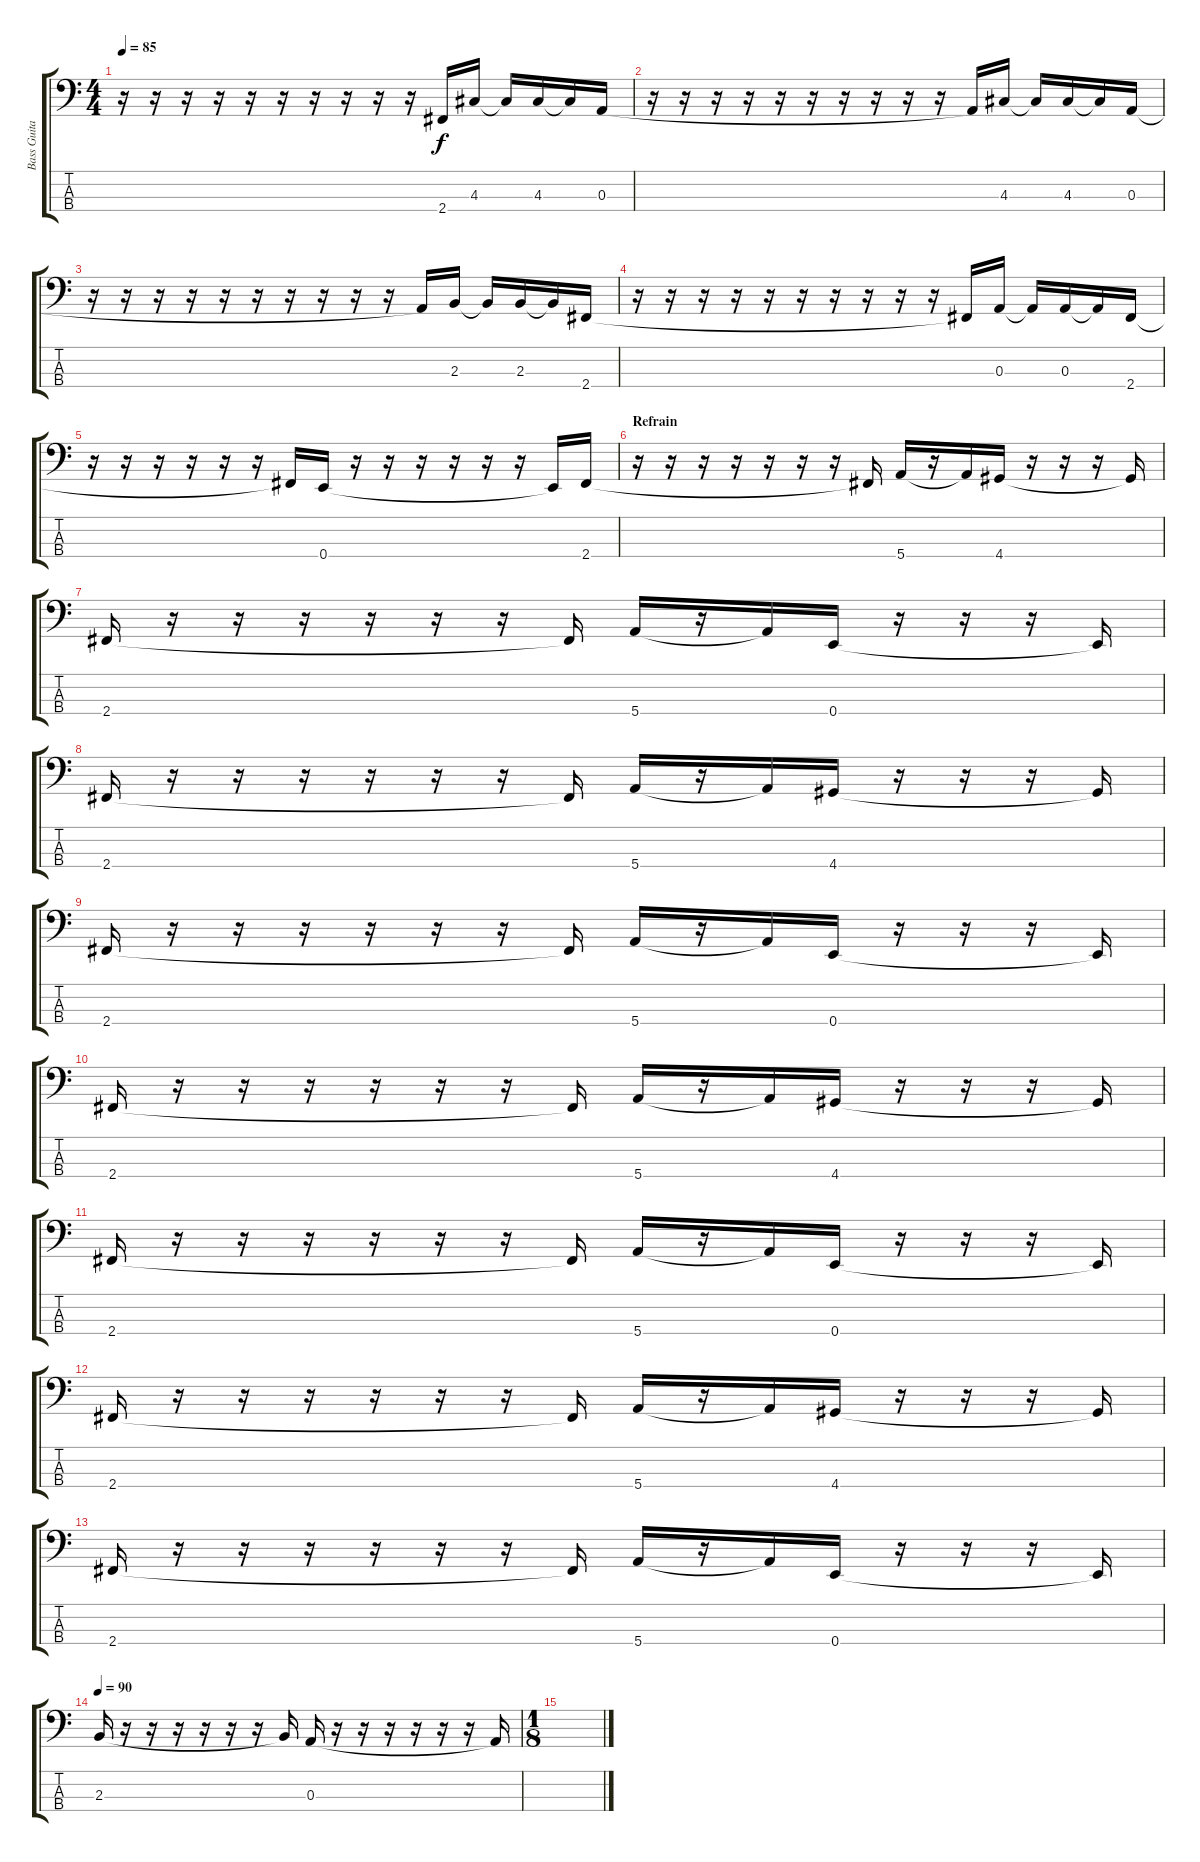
\track ("Bass Guitar" "Bass Guita") {instrument electricbasspick}
\staff {score tabs}
\tuning (G2 D2 A1 E1) {hide}
\ts (4 4)
\tempo 85
\clef f4
\ks c
r.16{dy f} r.16 r.16 r.16 r.16 r.16 r.16 r.16 r.16 r.16 2.4{t}.16 4.3.16 4.3{t}.16 4.3.16 4.3{t}.16 0.3.16 |
r.16 r.16 r.16 r.16 r.16 r.16 r.16 r.16 r.16 r.16 0.3{t}.16 4.3.16 4.3{t}.16 4.3.16 4.3{t}.16 0.3.16 |
r.16 r.16 r.16 r.16 r.16 r.16 r.16 r.16 r.16 r.16 0.3{t}.16 2.3.16 2.3{t}.16 2.3.16 2.3{t}.16 2.4.16 |
r.16 r.16 r.16 r.16 r.16 r.16 r.16 r.16 r.16 r.16 2.4{t}.16 0.3.16 0.3{t}.16 0.3.16 0.3{t}.16 2.4.16 |
r.16 r.16 r.16 r.16 r.16 r.16 2.4{t}.16 0.4.16 r.16 r.16 r.16 r.16 r.16 r.16 0.4{t}.16 2.4.16 |
\section ("" "Refrain")
r.16 r.16 r.16 r.16 r.16 r.16 r.16 2.4{t}.16 5.4.16 r.16 5.4{t}.16 4.4.16 r.16 r.16 r.16 4.4{t}.16 |
2.4.16 r.16 r.16 r.16 r.16 r.16 r.16 2.4{t}.16 5.4.16 r.16 5.4{t}.16 0.4.16 r.16 r.16 r.16 0.4{t}.16 |
2.4.16 r.16 r.16 r.16 r.16 r.16 r.16 2.4{t}.16 5.4.16 r.16 5.4{t}.16 4.4.16 r.16 r.16 r.16 4.4{t}.16 |
2.4.16 r.16 r.16 r.16 r.16 r.16 r.16 2.4{t}.16 5.4.16 r.16 5.4{t}.16 0.4.16 r.16 r.16 r.16 0.4{t}.16 |
2.4.16 r.16 r.16 r.16 r.16 r.16 r.16 2.4{t}.16 5.4.16 r.16 5.4{t}.16 4.4.16 r.16 r.16 r.16 4.4{t}.16 |
2.4.16 r.16 r.16 r.16 r.16 r.16 r.16 2.4{t}.16 5.4.16 r.16 5.4{t}.16 0.4.16 r.16 r.16 r.16 0.4{t}.16 |
2.4.16 r.16 r.16 r.16 r.16 r.16 r.16 2.4{t}.16 5.4.16 r.16 5.4{t}.16 4.4.16 r.16 r.16 r.16 4.4{t}.16 |
2.4.16 r.16 r.16 r.16 r.16 r.16 r.16 2.4{t}.16 5.4.16 r.16 5.4{t}.16 0.4.16 r.16 r.16 r.16 0.4{t}.16 |
\tempo 90
2.3.16 r.16 r.16 r.16 r.16 r.16 r.16 2.3{t}.16 0.3.16 r.16 r.16 r.16 r.16 r.16 r.16 0.3{t}.16 |
\ts (1 8)
